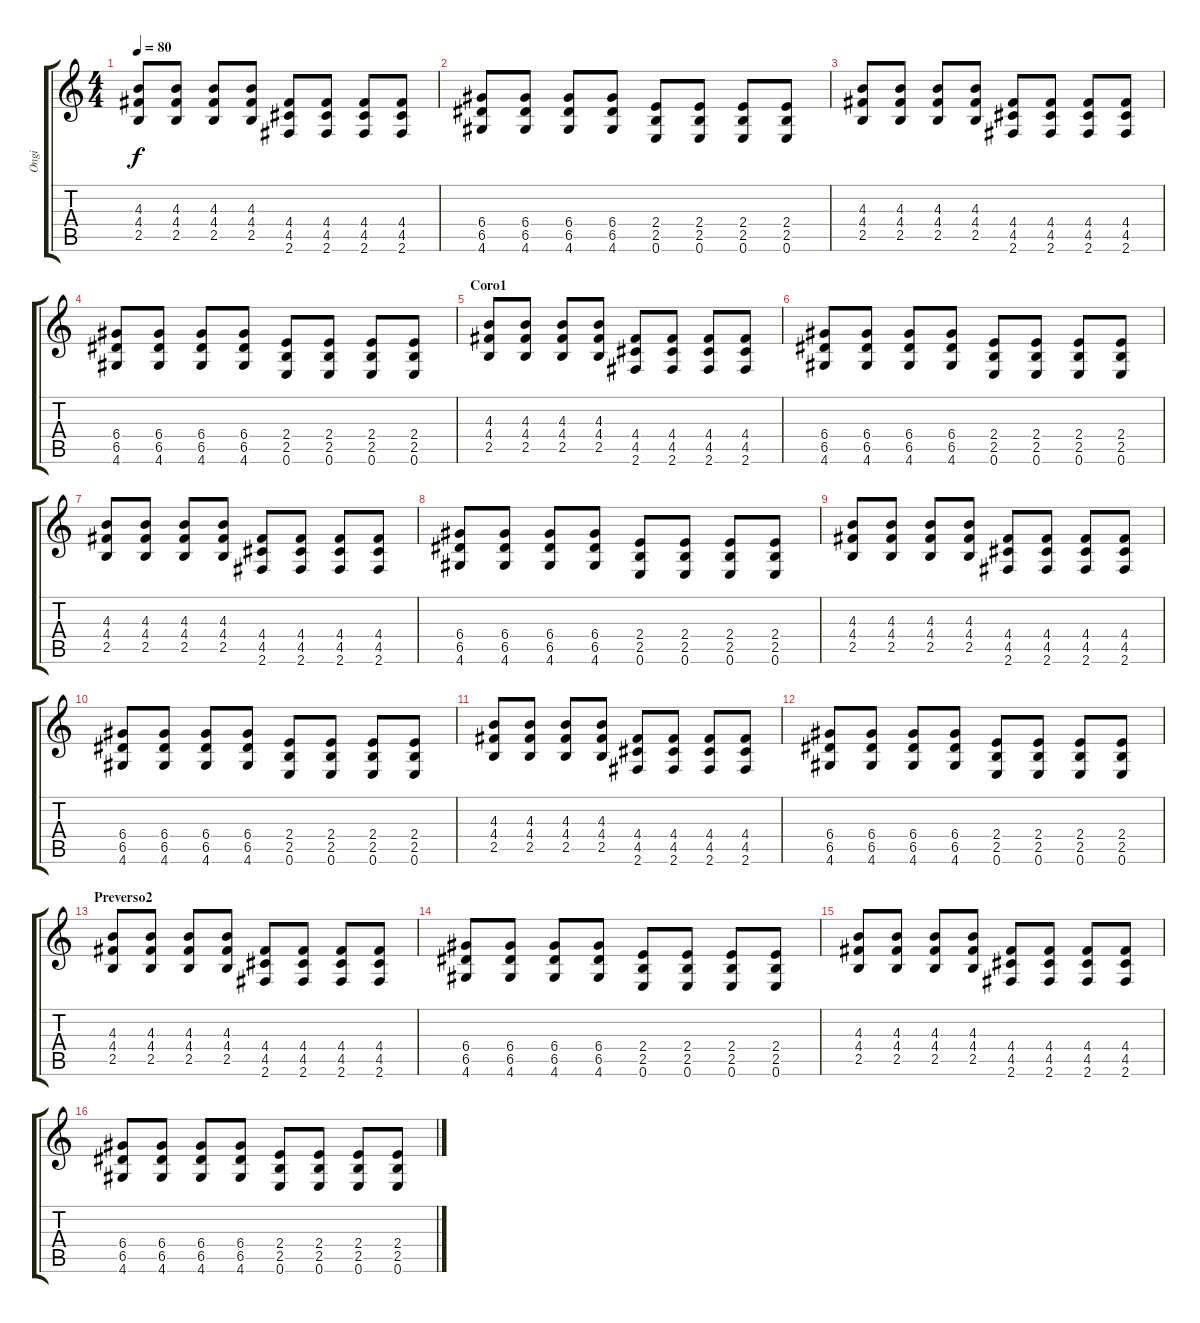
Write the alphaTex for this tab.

\track ("Ongi" "Ongi") {instrument distortionguitar}
\staff {score tabs}
\tuning (E4 B3 G3 D3 A2 E2) {hide}
\ts (4 4)
\tempo 80
\clef g2
\ks c
(4.3 4.4 2.5).8{dy f volume 13} (4.3 4.4 2.5).8 (4.3 4.4 2.5).8 (4.3 4.4 2.5).8 (4.4 4.5 2.6).8 (4.4 4.5 2.6).8 (4.4 4.5 2.6).8 (4.4 4.5 2.6).8 |
(6.4 6.5 4.6).8 (6.4 6.5 4.6).8 (6.4 6.5 4.6).8 (6.4 6.5 4.6).8 (2.4 2.5 0.6).8 (2.4 2.5 0.6).8 (2.4 2.5 0.6).8 (2.4 2.5 0.6).8 |
(4.3 4.4 2.5).8 (4.3 4.4 2.5).8 (4.3 4.4 2.5).8 (4.3 4.4 2.5).8 (4.4 4.5 2.6).8 (4.4 4.5 2.6).8 (4.4 4.5 2.6).8 (4.4 4.5 2.6).8 |
(6.4 6.5 4.6).8 (6.4 6.5 4.6).8 (6.4 6.5 4.6).8 (6.4 6.5 4.6).8 (2.4 2.5 0.6).8 (2.4 2.5 0.6).8 (2.4 2.5 0.6).8 (2.4 2.5 0.6).8 |
\section ("" "Coro1")
(4.3 4.4 2.5).8 (4.3 4.4 2.5).8 (4.3 4.4 2.5).8 (4.3 4.4 2.5).8 (4.4 4.5 2.6).8 (4.4 4.5 2.6).8 (4.4 4.5 2.6).8 (4.4 4.5 2.6).8 |
(6.4 6.5 4.6).8 (6.4 6.5 4.6).8 (6.4 6.5 4.6).8 (6.4 6.5 4.6).8 (2.4 2.5 0.6).8 (2.4 2.5 0.6).8 (2.4 2.5 0.6).8 (2.4 2.5 0.6).8 |
(4.3 4.4 2.5).8 (4.3 4.4 2.5).8 (4.3 4.4 2.5).8 (4.3 4.4 2.5).8 (4.4 4.5 2.6).8 (4.4 4.5 2.6).8 (4.4 4.5 2.6).8 (4.4 4.5 2.6).8 |
(6.4 6.5 4.6).8 (6.4 6.5 4.6).8 (6.4 6.5 4.6).8 (6.4 6.5 4.6).8 (2.4 2.5 0.6).8 (2.4 2.5 0.6).8 (2.4 2.5 0.6).8 (2.4 2.5 0.6).8 |
(4.3 4.4 2.5).8 (4.3 4.4 2.5).8 (4.3 4.4 2.5).8 (4.3 4.4 2.5).8 (4.4 4.5 2.6).8 (4.4 4.5 2.6).8 (4.4 4.5 2.6).8 (4.4 4.5 2.6).8 |
(6.4 6.5 4.6).8 (6.4 6.5 4.6).8 (6.4 6.5 4.6).8 (6.4 6.5 4.6).8 (2.4 2.5 0.6).8 (2.4 2.5 0.6).8 (2.4 2.5 0.6).8 (2.4 2.5 0.6).8 |
(4.3 4.4 2.5).8 (4.3 4.4 2.5).8 (4.3 4.4 2.5).8 (4.3 4.4 2.5).8 (4.4 4.5 2.6).8 (4.4 4.5 2.6).8 (4.4 4.5 2.6).8 (4.4 4.5 2.6).8 |
(6.4 6.5 4.6).8 (6.4 6.5 4.6).8 (6.4 6.5 4.6).8 (6.4 6.5 4.6).8 (2.4 2.5 0.6).8 (2.4 2.5 0.6).8 (2.4 2.5 0.6).8 (2.4 2.5 0.6).8 |
\section ("" "Preverso2")
(4.3 4.4 2.5).8 (4.3 4.4 2.5).8 (4.3 4.4 2.5).8 (4.3 4.4 2.5).8 (4.4 4.5 2.6).8 (4.4 4.5 2.6).8 (4.4 4.5 2.6).8 (4.4 4.5 2.6).8 |
(6.4 6.5 4.6).8 (6.4 6.5 4.6).8 (6.4 6.5 4.6).8 (6.4 6.5 4.6).8 (2.4 2.5 0.6).8 (2.4 2.5 0.6).8 (2.4 2.5 0.6).8 (2.4 2.5 0.6).8 |
(4.3 4.4 2.5).8 (4.3 4.4 2.5).8 (4.3 4.4 2.5).8 (4.3 4.4 2.5).8 (4.4 4.5 2.6).8 (4.4 4.5 2.6).8 (4.4 4.5 2.6).8 (4.4 4.5 2.6).8 |
(6.4 6.5 4.6).8 (6.4 6.5 4.6).8 (6.4 6.5 4.6).8 (6.4 6.5 4.6).8 (2.4 2.5 0.6).8 (2.4 2.5 0.6).8 (2.4 2.5 0.6).8 (2.4 2.5 0.6).8
